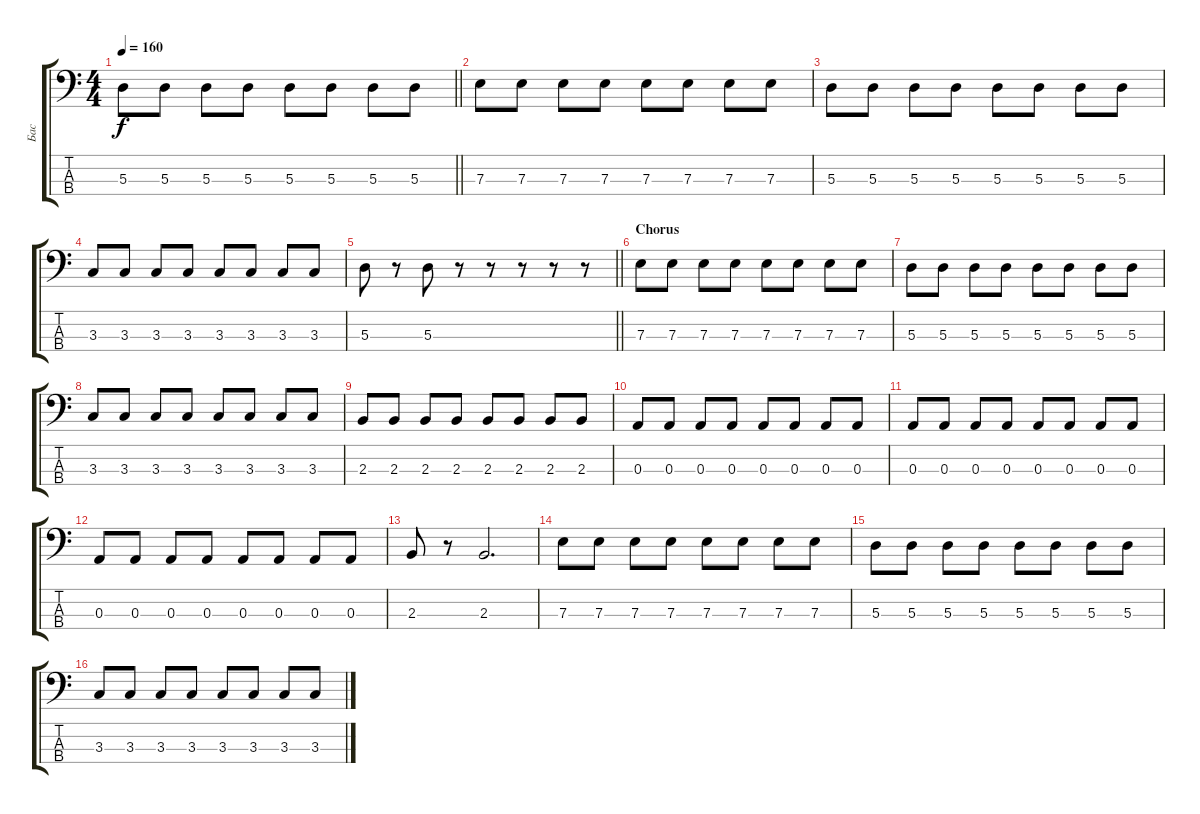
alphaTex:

\track ("Бас" "Бас") {instrument electricbassfinger}
\staff {score tabs}
\tuning (G2 D2 A1 E1) {hide}
\ts (4 4)
\tempo 160
\clef f4
\barLineRight lightlight
\ks c
5.3.8{dy f} 5.3.8 5.3.8 5.3.8 5.3.8 5.3.8 5.3.8 5.3.8 |
7.3.8 7.3.8 7.3.8 7.3.8 7.3.8 7.3.8 7.3.8 7.3.8 |
5.3.8 5.3.8 5.3.8 5.3.8 5.3.8 5.3.8 5.3.8 5.3.8 |
3.3.8 3.3.8 3.3.8 3.3.8 3.3.8 3.3.8 3.3.8 3.3.8 |
\barLineRight lightlight
5.3.8 r.8 5.3.8 r.8 r.8 r.8 r.8 r.8 |
\section ("" "Chorus")
7.3.8 7.3.8 7.3.8 7.3.8 7.3.8 7.3.8 7.3.8 7.3.8 |
5.3.8 5.3.8 5.3.8 5.3.8 5.3.8 5.3.8 5.3.8 5.3.8 |
3.3.8 3.3.8 3.3.8 3.3.8 3.3.8 3.3.8 3.3.8 3.3.8 |
2.3.8 2.3.8 2.3.8 2.3.8 2.3.8 2.3.8 2.3.8 2.3.8 |
0.3.8 0.3.8 0.3.8 0.3.8 0.3.8 0.3.8 0.3.8 0.3.8 |
0.3.8 0.3.8 0.3.8 0.3.8 0.3.8 0.3.8 0.3.8 0.3.8 |
0.3.8 0.3.8 0.3.8 0.3.8 0.3.8 0.3.8 0.3.8 0.3.8 |
2.3.8 r.8 2.3.2{d} |
7.3.8 7.3.8 7.3.8 7.3.8 7.3.8 7.3.8 7.3.8 7.3.8 |
5.3.8 5.3.8 5.3.8 5.3.8 5.3.8 5.3.8 5.3.8 5.3.8 |
3.3.8 3.3.8 3.3.8 3.3.8 3.3.8 3.3.8 3.3.8 3.3.8
